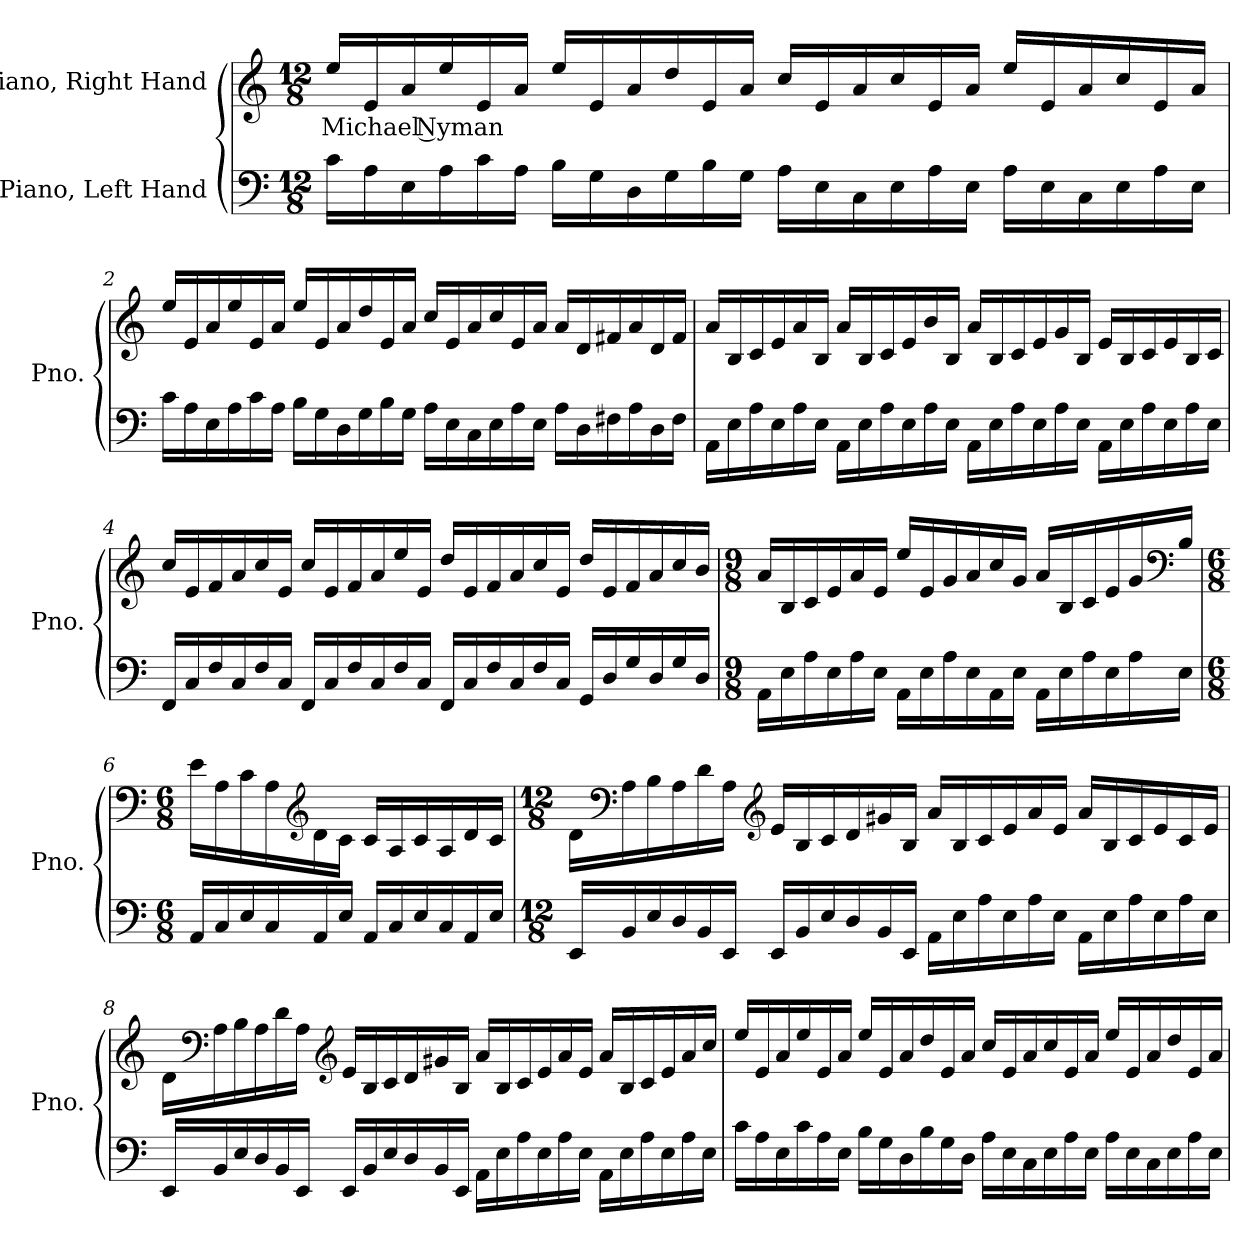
**kern	**kern	**text
*part2	*part1	*part1
*staff2	*staff1	*staff1
*I"Piano, Left Hand	*I"Piano, Right Hand	*
*I'Pno.	*I'Pno.	*
*clefF4	*clefG2	*
*k[]	*k[]	*
*M12/8	*M12/8	*
*MM100	*MM100	*
=1	=1	=1
!	!	!LO:LY:b
16c\LL	16ee/LL	Michael Nyman
16A\	16e/	.
16E\	16a/	.
16A\	16ee/	.
16c\	16e/	.
16A\JJ	16a/JJ	.
16B\LL	16ee/LL	.
16G\	16e/	.
16D\	16a/	.
16G\	16dd/	.
16B\	16e/	.
16G\JJ	16a/JJ	.
16A\LL	16cc/LL	.
16E\	16e/	.
16C\	16a/	.
16E\	16cc/	.
16A\	16e/	.
16E\JJ	16a/JJ	.
16A\LL	16ee/LL	.
16E\	16e/	.
16C\	16a/	.
16E\	16cc/	.
16A\	16e/	.
16E\JJ	16a/JJ	.
!!LO:LB:g=z
=2	=2	=2
16c\LL	16ee/LL	.
16A\	16e/	.
16E\	16a/	.
16A\	16ee/	.
16c\	16e/	.
16A\JJ	16a/JJ	.
16B\LL	16ee/LL	.
16G\	16e/	.
16D\	16a/	.
16G\	16dd/	.
16B\	16e/	.
16G\JJ	16a/JJ	.
16A\LL	16cc/LL	.
16E\	16e/	.
16C\	16a/	.
16E\	16cc/	.
16A\	16e/	.
16E\JJ	16a/JJ	.
16A\LL	16a/LL	.
16D\	16d/	.
16F#X\	16f#X/	.
16A\	16a/	.
16D\	16d/	.
16F#\JJ	16f#/JJ	.
!!LO:LB:g=z
=3	=3	=3
16AA\LL	16a/LL	.
16E\	16B/	.
16A\	16c/	.
16E\	16e/	.
16A\	16a/	.
16E\JJ	16B/JJ	.
16AA\LL	16a/LL	.
16E\	16B/	.
16A\	16c/	.
16E\	16e/	.
16A\	16b/	.
16E\JJ	16B/JJ	.
16AA\LL	16a/LL	.
16E\	16B/	.
16A\	16c/	.
16E\	16e/	.
16A\	16g/	.
16E\JJ	16B/JJ	.
16AA\LL	16e/LL	.
16E\	16B/	.
16A\	16c/	.
16E\	16e/	.
16A\	16B/	.
16E\JJ	16c/JJ	.
!!LO:LB:g=z
=4	=4	=4
16FF/LL	16cc/LL	.
16C/	16e/	.
16F/	16f/	.
16C/	16a/	.
16F/	16cc/	.
16C/JJ	16e/JJ	.
16FF/LL	16cc/LL	.
16C/	16e/	.
16F/	16f/	.
16C/	16a/	.
16F/	16ee/	.
16C/JJ	16e/JJ	.
16FF/LL	16dd/LL	.
16C/	16e/	.
16F/	16f/	.
16C/	16a/	.
16F/	16cc/	.
16C/JJ	16e/JJ	.
16GG/LL	16dd/LL	.
16D/	16e/	.
16G/	16f/	.
16D/	16a/	.
16G/	16cc/	.
16D/JJ	16b/JJ	.
=5	=5	=5
*M9/8	*M9/8	*
16AA\LL	16a/LL	.
16E\	16B/	.
16A\	16c/	.
16E\	16e/	.
16A\	16a/	.
16E\JJ	16e/JJ	.
16AA\LL	16ee/LL	.
16E\	16e/	.
16A\	16g/	.
16E\	16a/	.
16AA\	16cc/	.
16E\JJ	16g/JJ	.
16AA\LL	16a/LL	.
16E\	16B/	.
16A\	16c/	.
16E\	16e/	.
16A\	16g/	.
*	*clefF4	*
16E\JJ	16B/JJ	.
!!LO:LB:g=z
=6	=6	=6
*M6/8	*M6/8	*
16AA/LL	16e\LL	.
16C/	16A\	.
16E/	16c\	.
16C/	16A\	.
*	*clefG2	*
16AA/	16d\	.
16E/JJ	16c\JJ	.
16AA/LL	16c/LL	.
16C/	16A/	.
16E/	16c/	.
16C/	16A/	.
16AA/	16d/	.
16E/JJ	16c/JJ	.
!!LO:LB:g=z
=7	=7	=7
*M12/8	*M12/8	*
16EE/LL	16d\LL	.
*	*clefF4	*
16BB/	16A\	.
16E/	16B\	.
16D/	16A\	.
16BB/	16d\	.
16EE/JJ	16A\JJ	.
*	*clefG2	*
16EE/LL	16e/LL	.
16BB/	16B/	.
16E/	16c/	.
16D/	16d/	.
16BB/	16g#X/	.
16EE/JJ	16B/JJ	.
16AA\LL	16a/LL	.
16E\	16B/	.
16A\	16c/	.
16E\	16e/	.
16A\	16a/	.
16E\JJ	16e/JJ	.
16AA\LL	16a/LL	.
16E\	16B/	.
16A\	16c/	.
16E\	16e/	.
16A\	16c/	.
16E\JJ	16e/JJ	.
!!LO:PB:g=z
=8	=8	=8
16EE/LL	16d\LL	.
*	*clefF4	*
16BB/	16A\	.
16E/	16B\	.
16D/	16A\	.
16BB/	16d\	.
16EE/JJ	16A\JJ	.
*	*clefG2	*
16EE/LL	16e/LL	.
16BB/	16B/	.
16E/	16c/	.
16D/	16d/	.
16BB/	16g#X/	.
16EE/JJ	16B/JJ	.
16AA\LL	16a/LL	.
16E\	16B/	.
16A\	16c/	.
16E\	16e/	.
16A\	16a/	.
16E\JJ	16e/JJ	.
16AA\LL	16a/LL	.
16E\	16B/	.
16A\	16c/	.
16E\	16e/	.
16A\	16a/	.
16E\JJ	16cc/JJ	.
!!LO:LB:g=z
=9	=9	=9
16c\LL	16ee/LL	.
16A\	16e/	.
16E\	16a/	.
16c\	16ee/	.
16A\	16e/	.
16E\JJ	16a/JJ	.
16B\LL	16ee/LL	.
16G\	16e/	.
16D\	16a/	.
16B\	16dd/	.
16G\	16e/	.
16D\JJ	16a/JJ	.
16A\LL	16cc/LL	.
16E\	16e/	.
16C\	16a/	.
16E\	16cc/	.
16A\	16e/	.
16E\JJ	16a/JJ	.
16A\LL	16ee/LL	.
16E\	16e/	.
16C\	16a/	.
16E\	16dd/	.
16A\	16e/	.
16E\JJ	16a/JJ	.
=	=	=
*-	*-	*-
